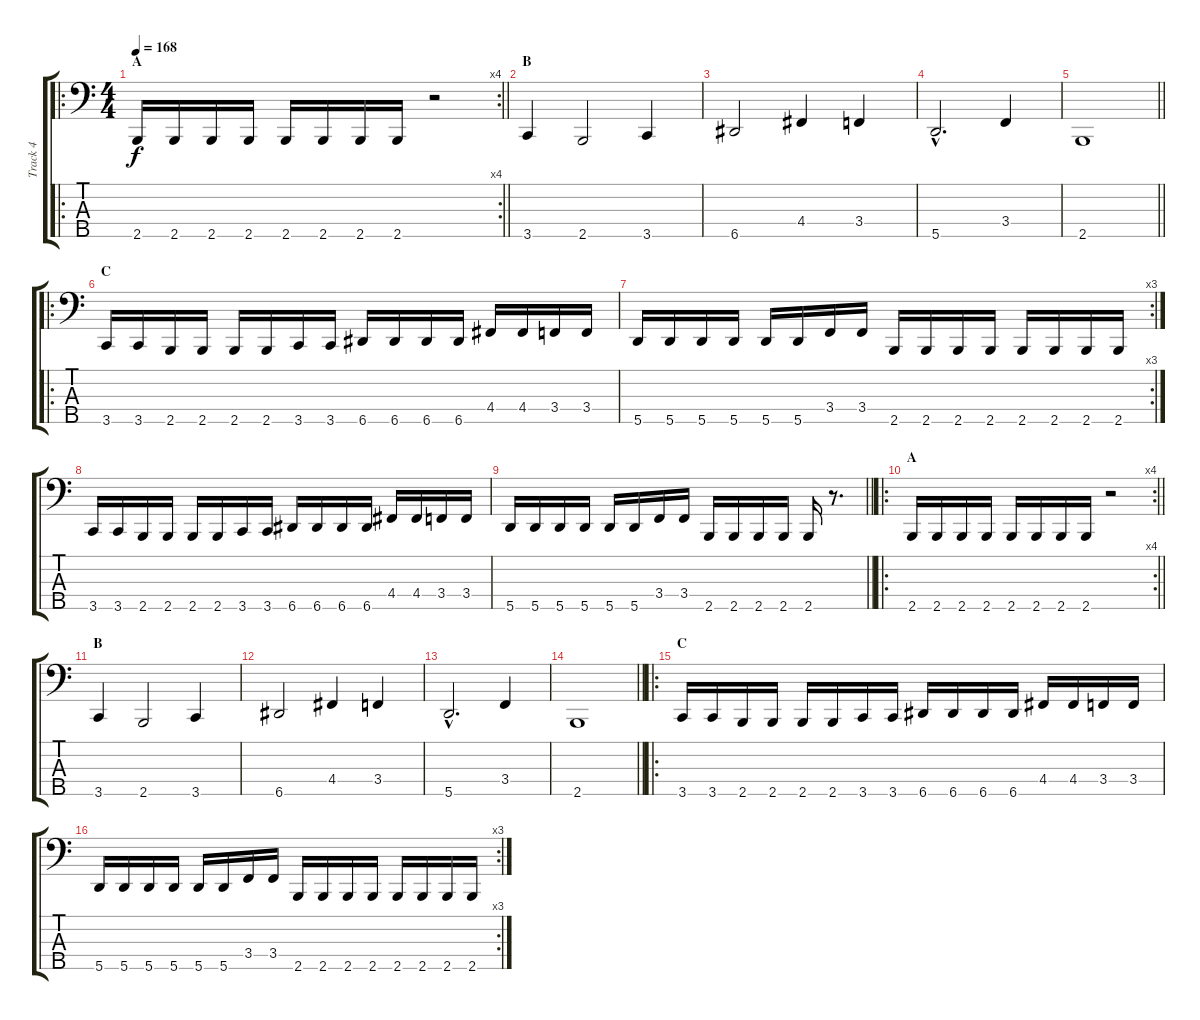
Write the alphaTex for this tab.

\track ("Track 4" "Track 4") {instrument electricbasspick}
\staff {score tabs}
\tuning (F2 C2 G1 D1 A0) {hide}
\ro
\rc 4
\ts (4 4)
\section ("" "A")
\tempo 168
\clef f4
\barLineRight lightlight
\ks c
2.5.16{dy f instrument electricbasspick} 2.5.16 2.5.16 2.5.16 2.5.16 2.5.16 2.5.16 2.5.16 r.2 |
\section ("" "B")
3.5.4 2.5.2 3.5.4 |
6.5.2 4.4.4 3.4.4 |
5.5{hac}.2{d} 3.4.4 |
\barLineRight lightlight
2.5.1 |
\ro
\section ("" "C")
3.5.16 3.5.16 2.5.16 2.5.16 2.5.16 2.5.16 3.5.16 3.5.16 6.5.16 6.5.16 6.5.16 6.5.16 4.4.16 4.4.16 3.4.16 3.4.16 |
\rc 3
5.5.16 5.5.16 5.5.16 5.5.16 5.5.16 5.5.16 3.4.16 3.4.16 2.5.16 2.5.16 2.5.16 2.5.16 2.5.16 2.5.16 2.5.16 2.5.16 |
3.5.16 3.5.16 2.5.16 2.5.16 2.5.16 2.5.16 3.5.16 3.5.16 6.5.16 6.5.16 6.5.16 6.5.16 4.4.16 4.4.16 3.4.16 3.4.16 |
\barLineRight lightlight
5.5.16 5.5.16 5.5.16 5.5.16 5.5.16 5.5.16 3.4.16 3.4.16 2.5.16 2.5.16 2.5.16 2.5.16 2.5.16 r.8{d} |
\ro
\rc 4
\section ("" "A")
\barLineRight lightlight
2.5.16 2.5.16 2.5.16 2.5.16 2.5.16 2.5.16 2.5.16 2.5.16 r.2 |
\section ("" "B")
3.5.4 2.5.2 3.5.4 |
6.5.2 4.4.4 3.4.4 |
5.5{hac}.2{d} 3.4.4 |
\barLineRight lightlight
2.5.1 |
\ro
\section ("" "C")
3.5.16 3.5.16 2.5.16 2.5.16 2.5.16 2.5.16 3.5.16 3.5.16 6.5.16 6.5.16 6.5.16 6.5.16 4.4.16 4.4.16 3.4.16 3.4.16 |
\rc 3
5.5.16 5.5.16 5.5.16 5.5.16 5.5.16 5.5.16 3.4.16 3.4.16 2.5.16 2.5.16 2.5.16 2.5.16 2.5.16 2.5.16 2.5.16 2.5.16
